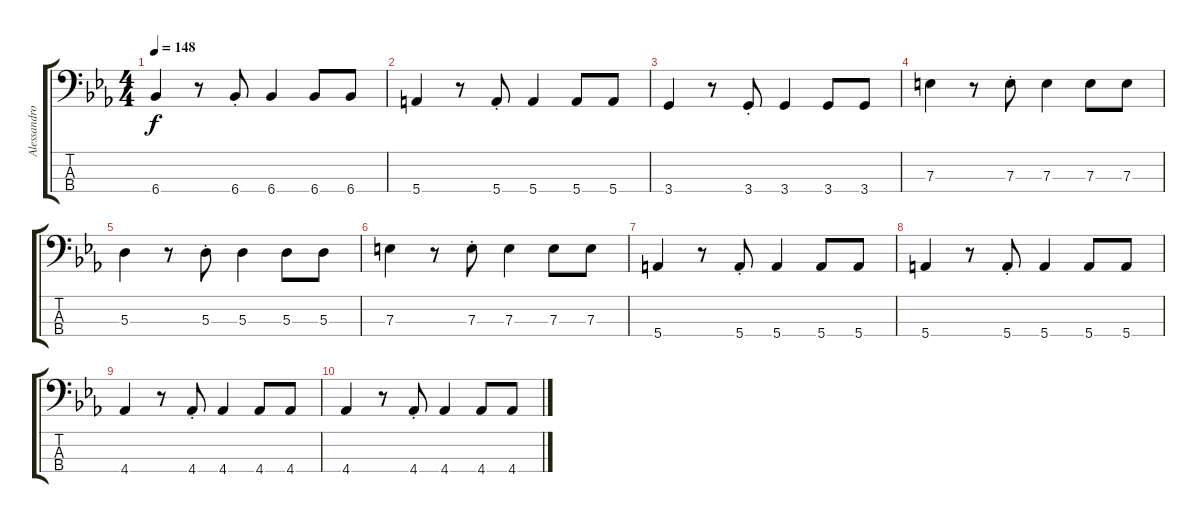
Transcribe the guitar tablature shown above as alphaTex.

\track ("Alessandro Majorino [Basso]" "Alessandro") {instrument electricbassfinger}
\staff {score tabs}
\tuning (G2 D2 A1 E1) {hide}
\ts (4 4)
\tempo 148
\clef f4
\ks cminor
6.4.4{dy f} r.8 6.4{st}.8 6.4.4 6.4.8 6.4.8 |
5.4.4 r.8 5.4{st}.8 5.4.4 5.4.8 5.4.8 |
3.4.4 r.8 3.4{st}.8 3.4.4 3.4.8 3.4.8 |
7.3.4 r.8 7.3{st}.8 7.3.4 7.3.8 7.3.8 |
5.3.4 r.8 5.3{st}.8 5.3.4 5.3.8 5.3.8 |
7.3.4 r.8 7.3{st}.8 7.3.4 7.3.8 7.3.8 |
5.4.4 r.8 5.4{st}.8 5.4.4 5.4.8 5.4.8 |
5.4.4 r.8 5.4{st}.8 5.4.4 5.4.8 5.4.8 |
4.4.4 r.8 4.4{st}.8 4.4.4 4.4.8 4.4.8 |
4.4.4 r.8 4.4{st}.8 4.4.4 4.4.8 4.4.8
